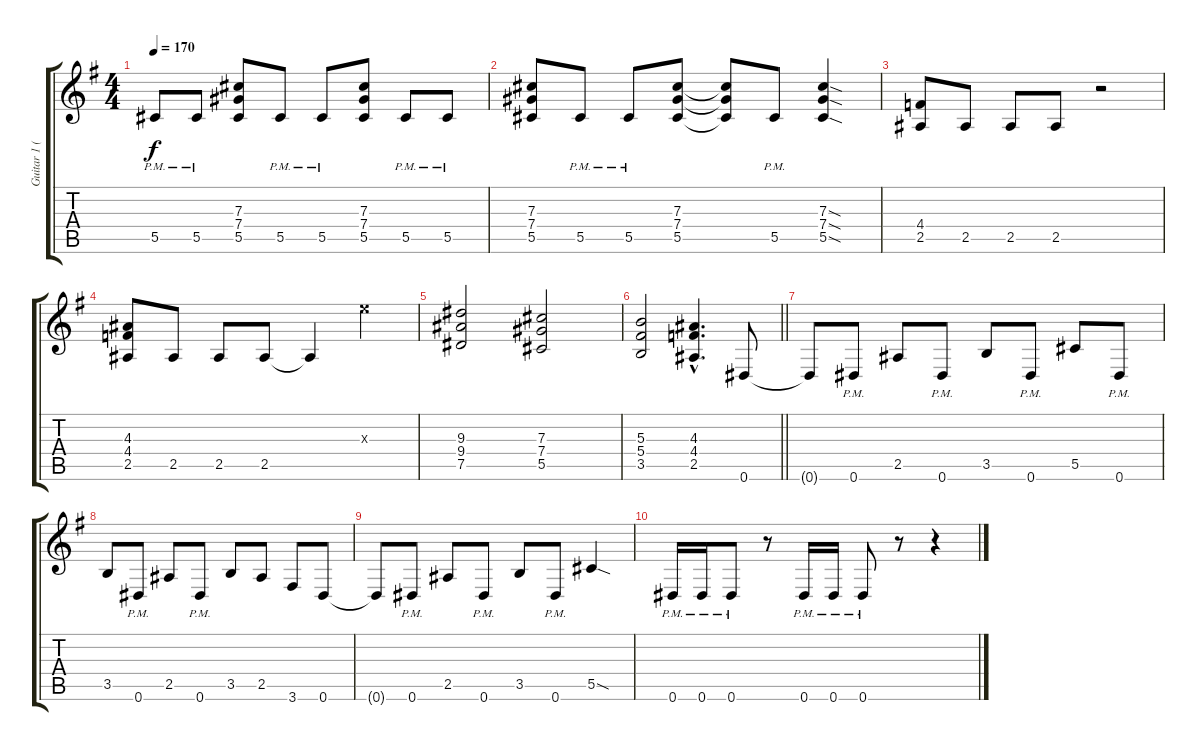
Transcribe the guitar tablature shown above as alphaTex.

\track ("Guitar 1 (SheJa)" "Guitar 1 (") {instrument distortionguitar}
\staff {score tabs}
\tuning (Eb4 Bb3 Gb3 Db3 Ab2 Eb2) {hide}
\ts (4 4)
\tempo 170
\clef g2
\ks g
5.5{pm}.8{dy f} 5.5{pm}.8 (7.3 7.4 5.5).8 5.5{pm}.8 5.5{pm}.8 (7.3 7.4 5.5).8 5.5{pm}.8 5.5{pm}.8 |
(7.3 7.4 5.5).8 5.5{pm}.8 5.5{pm}.8 (7.3 7.4 5.5).8 (7.3{t} 7.4{t} 5.5{t}).8 5.5{pm}.8 (7.3{sod} 7.4{sod} 5.5{sod}).4 |
(4.4 2.5).8 2.5.8 2.5.8 2.5.8 r.2 |
(4.3 4.4 2.5).8 2.5.8 2.5.8 2.5.8 2.5{t}.4 10.3{x}.4 |
(9.3 9.4 7.5).2 (7.3 7.4 5.5).2 |
\barLineRight lightlight
(5.3 5.4 3.5).2 (4.3{hac} 4.4{hac} 2.5{hac}).4{d} 0.6.8 |
0.6{t}.8 0.6{pm}.8 2.5.8 0.6{pm}.8 3.5.8 0.6{pm}.8 5.5.8 0.6{pm}.8 |
3.5.8 0.6{pm}.8 2.5.8 0.6{pm}.8 3.5.8 2.5.8 3.6.8 0.6.8 |
0.6{t}.8 0.6{pm}.8 2.5.8 0.6{pm}.8 3.5.8 0.6{pm}.8 5.5{sod}.4 |
0.6{pm}.16 0.6{pm}.16 0.6{pm}.8 r.8 0.6{pm}.16 0.6{pm}.16 0.6{pm}.8 r.8 r.4
